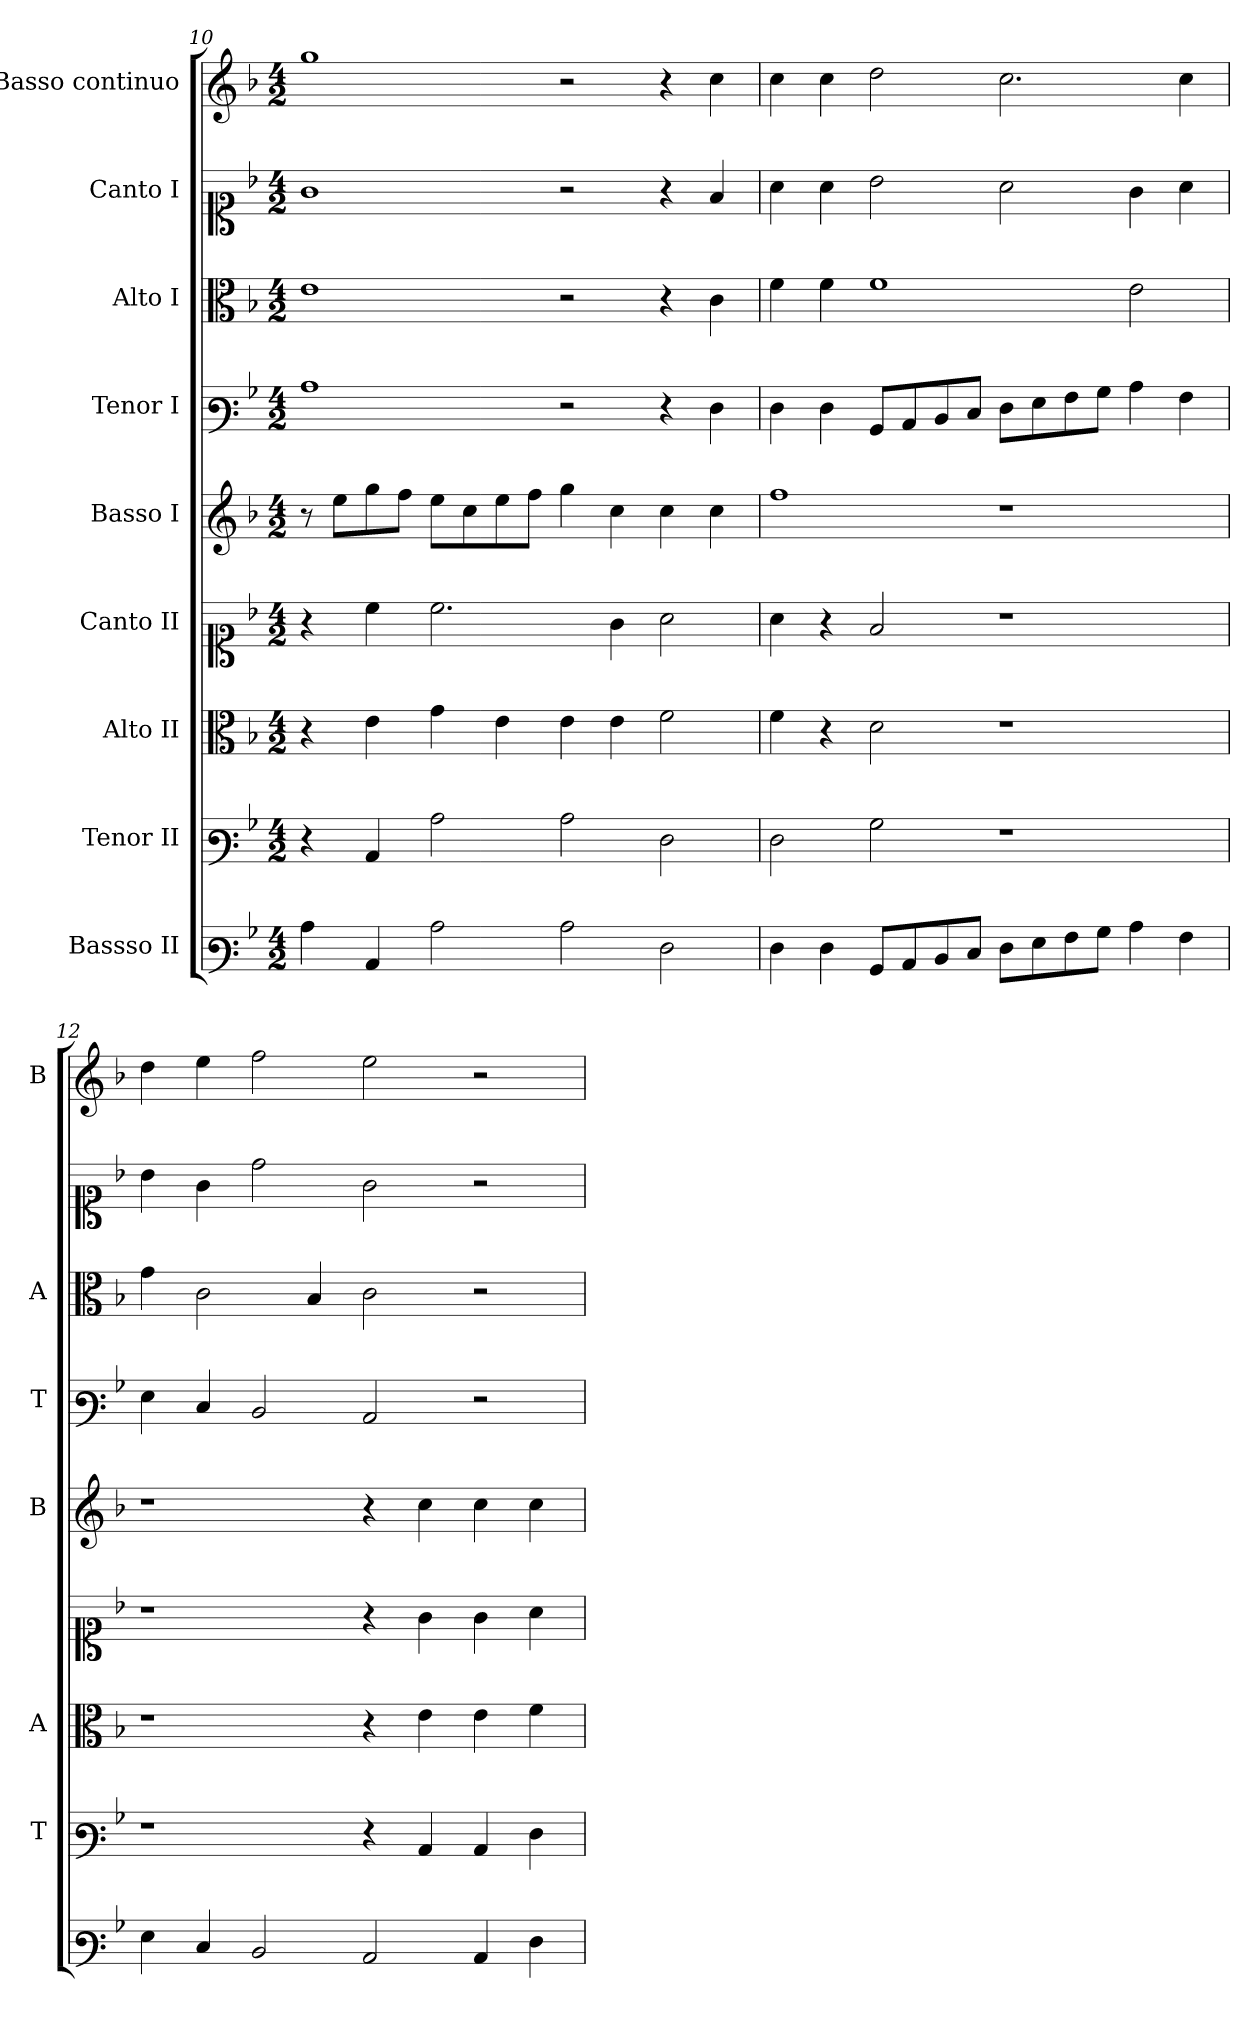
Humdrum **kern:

**kern	**kern	**kern	**kern	**kern	**kern	**kern	**kern	**kern
*part9	*part8	*part7	*part6	*part5	*part4	*part3	*part2	*part1
*staff9	*staff8	*staff7	*staff6	*staff5	*staff4	*staff3	*staff2	*staff1
*I"Bassso II	*I"Tenor II	*I"Alto II	*I"Canto II	*I"Basso I	*I"Tenor I	*I"Alto I	*I"Canto I	*I"Basso continuo
*	*I'T	*I'A	*	*I'B	*I'T	*I'A	*	*I'B
*clefF3	*clefF3	*clefC3	*clefC1	*clefG2	*clefF3	*clefC3	*clefC1	*clefG2
*k[b-]	*k[b-]	*k[b-]	*k[b-]	*k[b-]	*k[b-]	*k[b-]	*k[b-]	*k[b-]
*F:	*F:	*F:	*F:	*F:	*F:	*F:	*F:	*F:
*M4/2	*M4/2	*M4/2	*M4/2	*M4/2	*M4/2	*M4/2	*M4/2	*M4/2
=10	=10	=10	=10	=10	=10	=10	=10	=10
4c	4r	4r	4r	8r	1c	1e	1g	1gg
.	.	.	.	8eeL	.	.	.	.
4C	4C	4e	4cc	8gg	.	.	.	.
.	.	.	.	8ffJ	.	.	.	.
2c	2c	4g	2.cc	8eeL	.	.	.	.
.	.	.	.	8cc	.	.	.	.
.	.	4e	.	8ee	.	.	.	.
.	.	.	.	8ffJ	.	.	.	.
2c	2c	4e	.	4gg	2r	2r	2r	2r
.	.	4e	4g	4cc	.	.	.	.
2F	2F	2f	2a	4cc	4r	4r	4r	4r
.	.	.	.	4cc	4F	4c	4f	4cc
!!LO:PB:g=z
=11	=11	=11	=11	=11	=11	=11	=11	=11
4F	2F	4f	4a	1ff	4F	4f	4a	4cc
4F	.	4r	4r	.	4F	4f	4a	4cc
8BB-L	2B-	2d	2f	.	8BB-L	1f	2b-	2dd
8C	.	.	.	.	8C	.	.	.
8D	.	.	.	.	8D	.	.	.
8EJ	.	.	.	.	8EJ	.	.	.
8FL	1r	1r	1r	1r	8FL	.	2a	2.cc
8G	.	.	.	.	8G	.	.	.
8A	.	.	.	.	8A	.	.	.
8B-J	.	.	.	.	8B-J	.	.	.
4c	.	.	.	.	4c	2e	4g	.
4A	.	.	.	.	4A	.	4a	4cc
=12	=12	=12	=12	=12	=12	=12	=12	=12
4G	1r	1r	1r	1r	4G	4g	4b-	4dd
4E	.	.	.	.	4E	2c	4g	4ee
2D	.	.	.	.	2D	.	2dd	2ff
.	.	.	.	.	.	4B-	.	.
2C	4r	4r	4r	4r	2C	2c	2g	2ee
.	4C	4e	4g	4cc	.	.	.	.
4C	4C	4e	4g	4cc	2r	2r	2r	2r
4F	4F	4f	4a	4cc	.	.	.	.
=	=	=	=	=	=	=	=	=
*-	*-	*-	*-	*-	*-	*-	*-	*-
